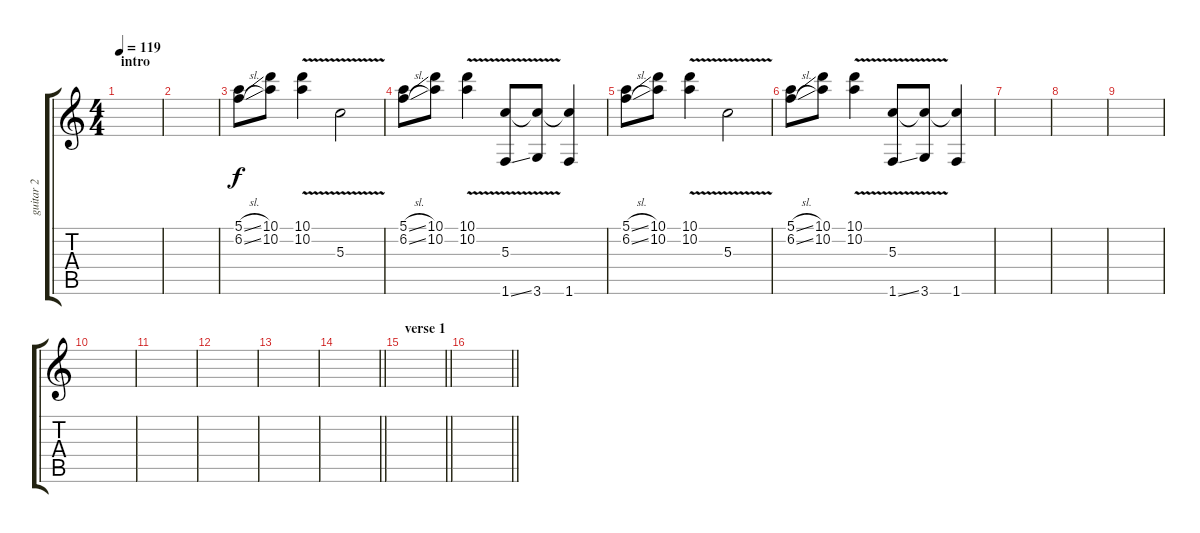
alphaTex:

\track ("guitar 2" "guitar 2") {instrument overdrivenguitar}
\staff {score tabs}
\tuning (E4 B3 G3 D3 A2 E2) {hide}
\ts (4 4)
\section ("" "intro")
\tempo 119
\clef g2
\ks c
|
|
(5.1{sl} 6.2{sl}).8 (10.1 10.2).8 (10.1{v} 10.2{v}).4 5.3{v}.2 |
(5.1{sl} 6.2{sl}).8 (10.1 10.2).8 (10.1{v} 10.2{v}).4 (5.3{v} 1.6{ss}).8 (5.3{t} 3.6).8 (5.3{t} 1.6).4 |
(5.1{sl} 6.2{sl}).8 (10.1 10.2).8 (10.1{v} 10.2{v}).4 5.3{v}.2 |
(5.1{sl} 6.2{sl}).8 (10.1 10.2).8 (10.1{v} 10.2{v}).4 (5.3{v} 1.6{ss}).8 (5.3{t} 3.6).8 (5.3{t} 1.6).4 |
|
|
|
|
|
|
|
\barLineRight lightlight
|
\section ("" "verse 1")
\barLineRight lightlight
|
\barLineRight lightlight
